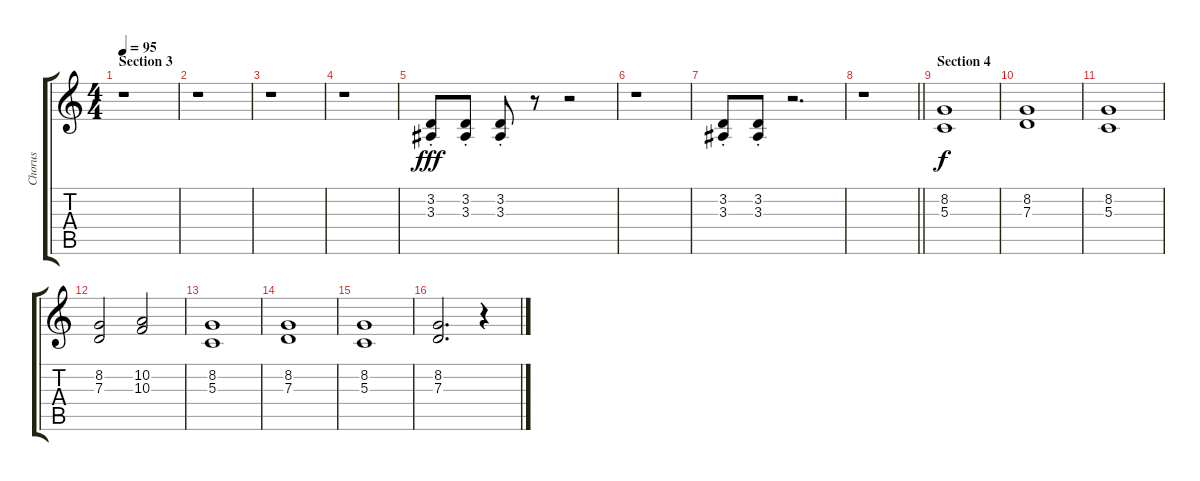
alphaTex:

\track ("Chorus" "Chorus") {instrument choiraahs}
\staff {score tabs}
\tuning (E4 B3 G3 D3 A2 E2) {hide}
\ts (4 4)
\section ("" "Section 3")
\tempo 95
\clef g2
\ks c
r.1{dy f} |
r.1 |
r.1 |
r.1 |
(3.2{st} 3.3{st}).8{dy fff} (3.2{st} 3.3{st}).8 (3.2{st} 3.3{st}).8 r.8 r.2 |
r.1 |
(3.2{st} 3.3{st}).8 (3.2{st} 3.3{st}).8 r.2{d} |
\barLineRight lightlight
r.1 |
\section ("" "Section 4")
(8.2 5.3).1{dy f} |
(8.2 7.3).1 |
(8.2 5.3).1 |
(8.2 7.3).2 (10.2 10.3).2 |
(8.2 5.3).1 |
(8.2 7.3).1 |
(8.2 5.3).1 |
(8.2 7.3).2{d} r.4
